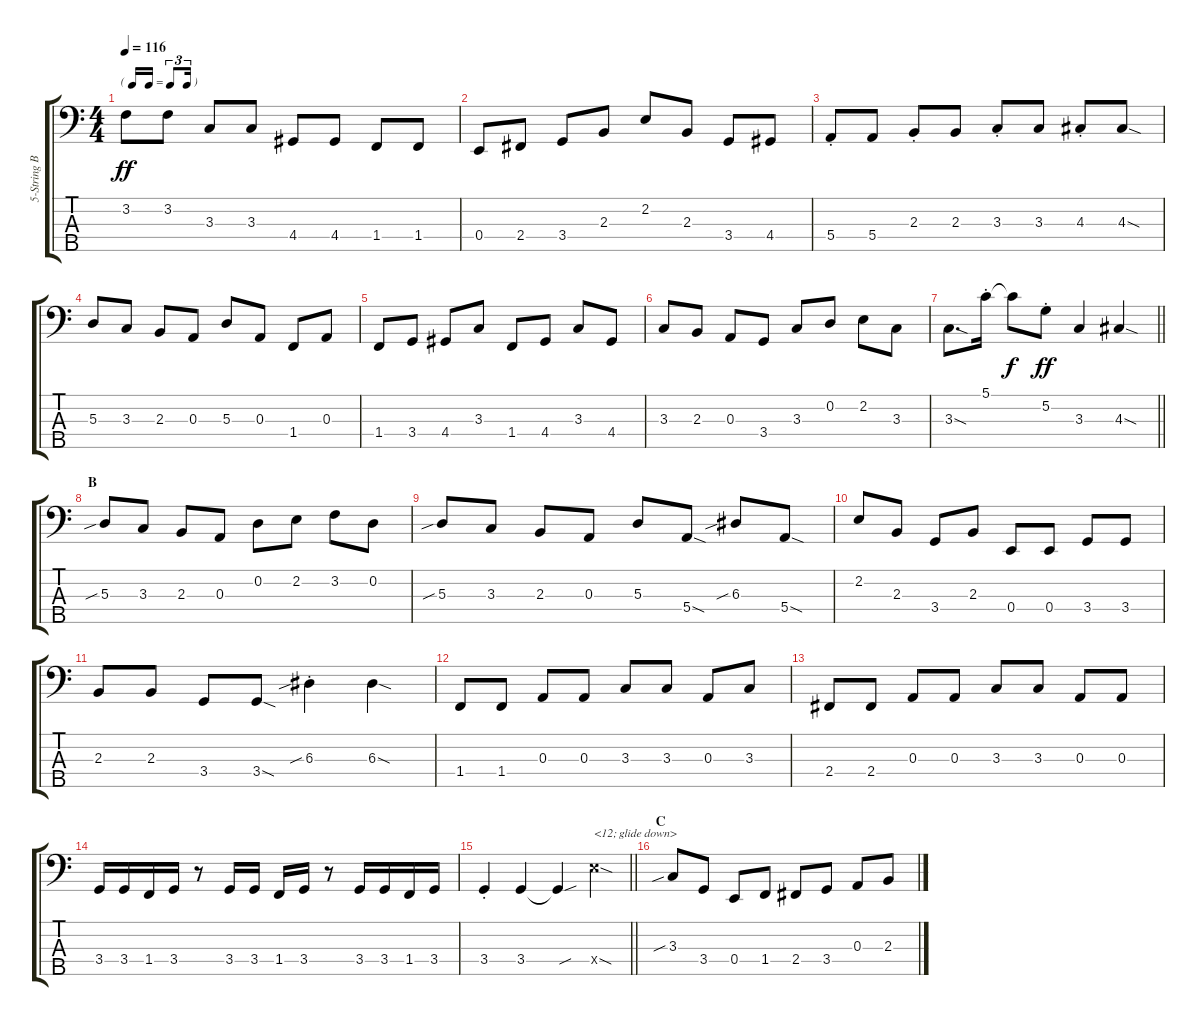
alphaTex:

\track ("5-String Bass" "5-String B") {instrument electricbasspick}
\staff {score tabs}
\tuning (G2 D2 A1 E1 B0) {hide}
\ts (4 4)
\tf triplet16th
\tempo 116
\clef f4
\ks c
3.2.8{dy ff} 3.2.8 3.3.8 3.3.8 4.4.8 4.4.8 1.4.8 1.4.8 |
0.4.8 2.4.8 3.4.8 2.3.8 2.2.8 2.3.8 3.4.8 4.4.8 |
5.4{st}.8 5.4.8 2.3{st}.8 2.3.8 3.3{st}.8 3.3.8 4.3{st}.8 4.3{sod}.8 |
5.3.8 3.3.8 2.3.8 0.3.8 5.3.8 0.3.8 1.4.8 0.3.8 |
1.4.8 3.4.8 4.4.8 3.3.8 1.4.8 4.4.8 3.3.8 4.4.8 |
3.3.8 2.3.8 0.3.8 3.4.8 3.3.8 0.2.8 2.2.8 3.3.8 |
\barLineRight lightlight
3.3{sod}.8{d} 5.1{st}.16 5.1{t}.8{dy f} 5.2{st}.8{dy ff} 3.3.4 4.3{sod}.4 |
\section ("" "B")
5.3{sib}.8 3.3.8 2.3.8 0.3.8 0.2.8 2.2.8 3.2.8 0.2.8 |
5.3{sib}.8 3.3.8 2.3.8 0.3.8 5.3.8 5.4{sod}.8 6.3{sib}.8 5.4{sod}.8 |
2.2.8 2.3.8 3.4.8 2.3.8 0.4.8 0.4.8 3.4.8 3.4.8 |
2.3.8 2.3.8 3.4.8 3.4{sod}.8 6.3{sib st}.4 6.3{sod}.4 |
1.4.8 1.4.8 0.3.8 0.3.8 3.3.8 3.3.8 0.3.8 3.3.8 |
2.4.8 2.4.8 0.3.8 0.3.8 3.3.8 3.3.8 0.3.8 0.3.8 |
3.4.16 3.4.16 1.4.16 3.4.16 r.8 3.4.16 3.4.16 1.4.16 3.4.16 r.8 3.4.16 3.4.16 1.4.16 3.4.16 |
\barLineRight lightlight
3.4{st}.4 3.4.4 3.4{sou t}.4 12.4{sod x}.4{txt "<12; glide down>"} |
\section ("" "C")
3.3{sib}.8 3.4.8 0.4.8 1.4.8 2.4.8 3.4.8 0.3.8 2.3.8
